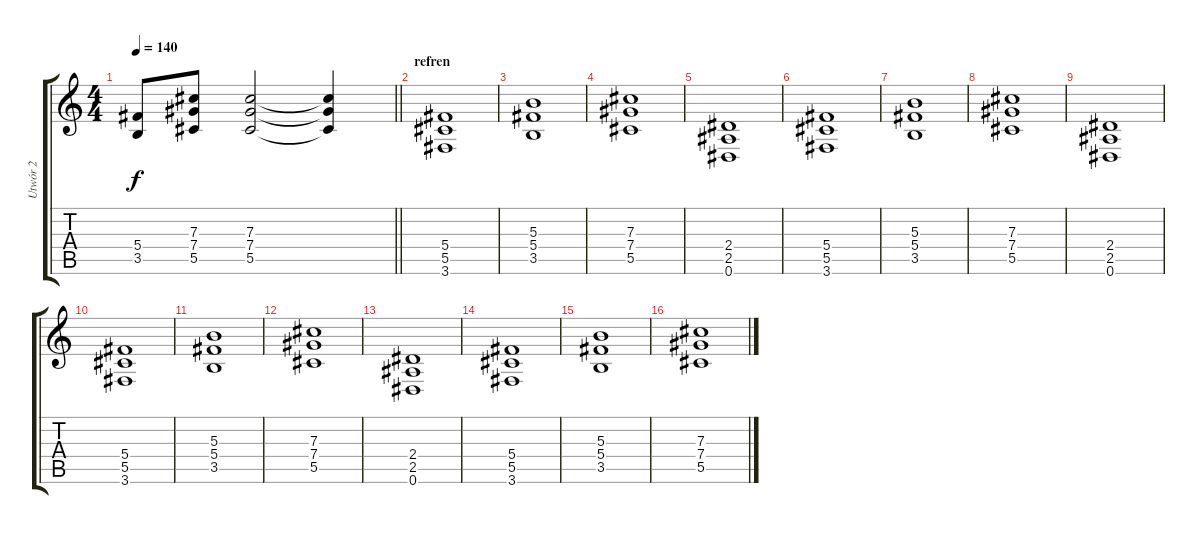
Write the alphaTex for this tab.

\track ("Utwór 2" "Utwór 2") {instrument overdrivenguitar}
\staff {score tabs}
\tuning (Eb4 Bb3 Gb3 Db3 Ab2 Eb2) {hide}
\ts (4 4)
\tempo 140
\clef g2
\barLineRight lightlight
\ks c
(5.4{t} 3.5{t}).8{dy f} (7.3 7.4 5.5).8 (7.3 7.4 5.5).2 (7.3{t} 7.4{t} 5.5{t}).4 |
\section ("" "refren")
(5.4 5.5 3.6).1 |
(5.3 5.4 3.5).1 |
(7.3 7.4 5.5).1 |
(2.4 2.5 0.6).1 |
(5.4 5.5 3.6).1 |
(5.3 5.4 3.5).1 |
(7.3 7.4 5.5).1 |
(2.4 2.5 0.6).1 |
(5.4 5.5 3.6).1 |
(5.3 5.4 3.5).1 |
(7.3 7.4 5.5).1 |
(2.4 2.5 0.6).1 |
(5.4 5.5 3.6).1 |
(5.3 5.4 3.5).1 |
(7.3 7.4 5.5).1
